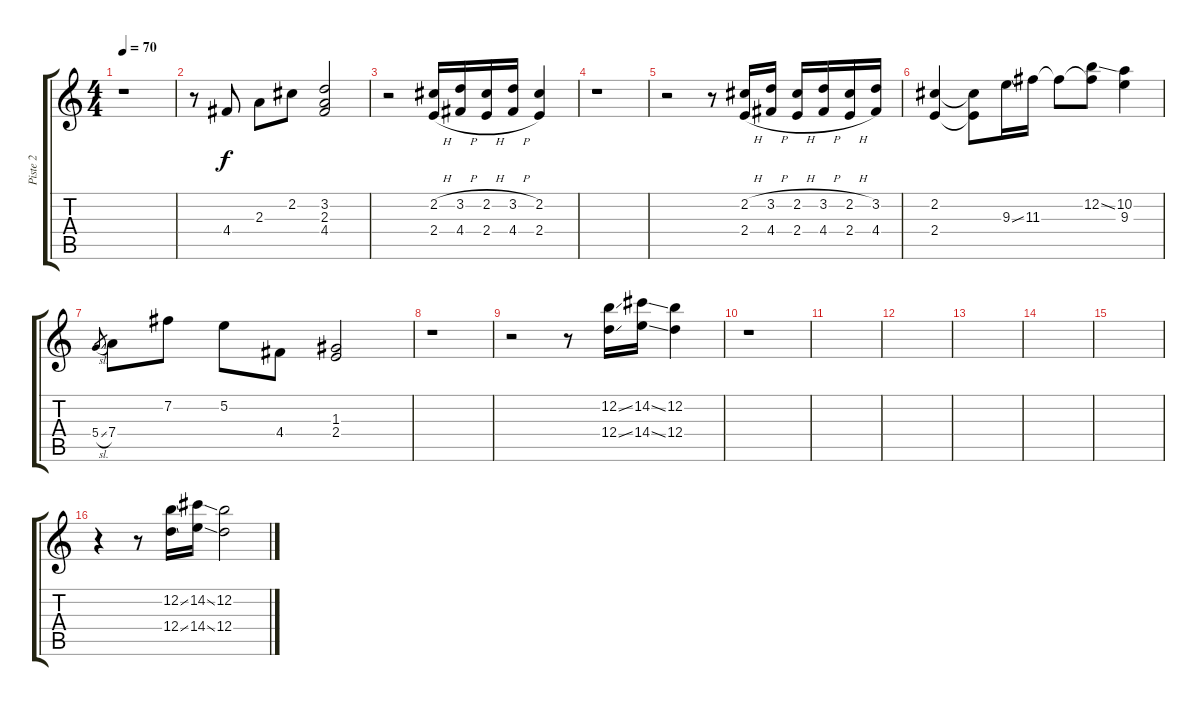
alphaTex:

\track ("Piste 2" "Piste 2") {instrument electricguitarclean}
\staff {score tabs}
\tuning (E4 B3 G3 D3 A2 E2) {hide}
\ts (4 4)
\tempo 70
\clef g2
\ks c
r.1{dy f} |
r.8 4.4.8 2.3.8 2.2.8 (3.2 2.3 4.4).2 |
r.2 (2.2{h} 2.4{h}).16 (3.2{h} 4.4{h}).16 (2.2{h} 2.4{h}).16 (3.2{h} 4.4{h}).16 (2.2 2.4).4 |
r.1 |
r.2 r.8 (2.2{h} 2.4{h}).16 (3.2{h} 4.4{h}).16 (2.2{h} 2.4{h}).16 (3.2{h} 4.4{h}).16 (2.2{h} 2.4{h}).16 (3.2 4.4).16 |
(2.2 2.4).4 (2.2{t} 2.4{t}).8 9.3{ss}.16 11.3.16 11.3{t}.8 (12.2{ss} 11.3{t}).8 (10.2 9.3).4 |
5.4{sl}.8{gr} 7.4.8 7.2.8 5.2.8 4.4.8 (1.3 2.4).2 |
r.1 |
r.2 r.8 (12.2{ss} 12.4{ss}).16 (14.2{ss} 14.4{ss}).16 (12.2 12.4).4 |
r.1 |
|
|
|
|
|
r.4 r.8 (12.2{ss} 12.4{ss}).16 (14.2{ss} 14.4{ss}).16 (12.2 12.4).2
